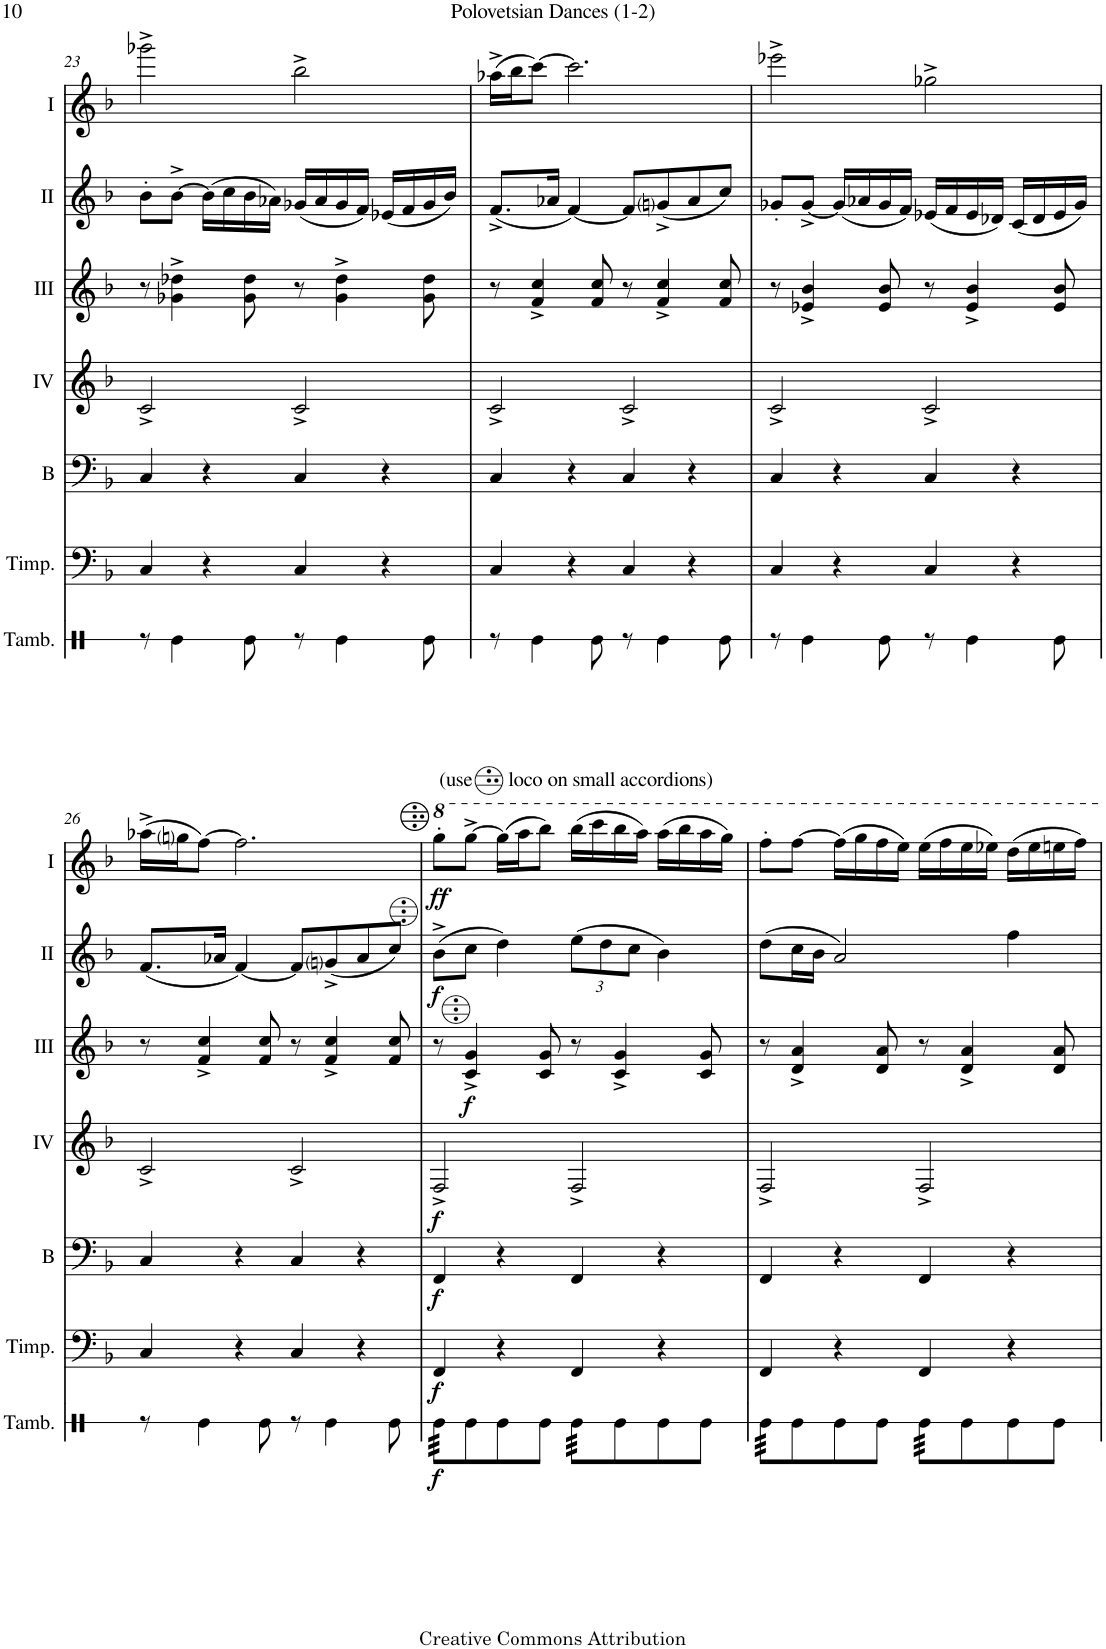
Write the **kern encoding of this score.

**kern	**dynam	**kern	**dynam	**kern	**dynam	**kern	**dynam	**kern	**dynam	**kern	**dynam
*part6	*part6	*part5	*part5	*part4	*part4	*part3	*part3	*part2	*part2	*part1	*part1
*staff6	*staff6	*staff5	*staff5	*staff4	*staff4	*staff3	*staff3	*staff2	*staff2	*staff1	*staff1
*I"Timpani	*	*I"Bass	*	*I"Acc. 4	*	*I"Acc. 3	*	*I"Acc. 2	*	*I"Acc. 1	*
*I'Timp.	*	*I'B	*	*	*	*	*	*	*	*	*
!!LO:PB:g=z
*clefF4	*	*clefF4	*	*clefG2	*	*clefG2	*	*clefG2	*	*clefG2	*
*	*	*Trd7c12	*	*Trd7c12	*	*	*	*	*	*	*
*k[b-]	*	*k[b-]	*	*k[b-]	*	*k[b-]	*	*k[b-]	*	*k[b-]	*
*M4/4	*	*M4/4	*	*M4/4	*	*M4/4	*	*M4/4	*	*M4/4	*
=23	=23	=23	=23	=23	=23	=23	=23	=23	=23	=23	=23
4C/	.	4C/	.	2c^/	.	8r	.	8b-'\L	.	2gg-X^\	.
.	.	.	.	.	.	4G-X\^ 4d-X\^	.	[8b-^\J	.	.	.
4r	.	4r	.	.	.	.	.	(16b-\LL]	.	.	.
.	.	.	.	.	.	.	.	16cc\	.	.	.
.	.	.	.	.	.	8G-\ 8d-\	.	16b-\	.	.	.
.	.	.	.	.	.	.	.	16a-X\JJ)	.	.	.
4C/	.	4C/	.	2c^/	.	8r	.	(16g-X/LL	.	2b-^\	.
.	.	.	.	.	.	.	.	16a-/	.	.	.
.	.	.	.	.	.	4G-\^ 4d-\^	.	16g-/	.	.	.
.	.	.	.	.	.	.	.	16f/JJ)	.	.	.
4r	.	4r	.	.	.	.	.	(16e-X/LL	.	.	.
.	.	.	.	.	.	.	.	16f/	.	.	.
.	.	.	.	.	.	8G-\ 8d-\	.	16g-/	.	.	.
.	.	.	.	.	.	.	.	16b-/JJ)	.	.	.
=24	=24	=24	=24	=24	=24	=24	=24	=24	=24	=24	=24
4C/	.	4C/	.	2c^/	.	8r	.	(8.f^/L	.	(16a-X^\LL	.
.	.	.	.	.	.	.	.	.	.	16b-\J	.
.	.	.	.	.	.	4F/^ 4c/^	.	.	.	[8cc\J)	.
.	.	.	.	.	.	.	.	16a-X/Jk	.	.	.
4r	.	4r	.	.	.	.	.	[4f/)	.	2.cc\]	.
.	.	.	.	.	.	8F/ 8c/	.	.	.	.	.
4C/	.	4C/	.	2c^/	.	8r	.	8f/L]	.	.	.
.	.	.	.	.	.	4F/^ 4c/^	.	(8gni^/	.	.	.
4r	.	4r	.	.	.	.	.	8a-/	.	.	.
.	.	.	.	.	.	8F/ 8c/	.	8cc/J)	.	.	.
=25	=25	=25	=25	=25	=25	=25	=25	=25	=25	=25	=25
4C/	.	4C/	.	2c^/	.	8r	.	8g-X'/L	.	2ee-X^\	.
.	.	.	.	.	.	4E-X/^ 4B-/^	.	[8g-^/J	.	.	.
4r	.	4r	.	.	.	.	.	(16g-/LL]	.	.	.
.	.	.	.	.	.	.	.	16a-X/	.	.	.
.	.	.	.	.	.	8E-/ 8B-/	.	16g-/	.	.	.
.	.	.	.	.	.	.	.	16f/JJ)	.	.	.
4C/	.	4C/	.	2c^/	.	8r	.	(16e-X/LL	.	2g-X^\	.
.	.	.	.	.	.	.	.	16f/	.	.	.
.	.	.	.	.	.	4E-/^ 4B-/^	.	16e-/	.	.	.
.	.	.	.	.	.	.	.	16d-X/JJ)	.	.	.
4r	.	4r	.	.	.	.	.	(16c/LL	.	.	.
.	.	.	.	.	.	.	.	16d-/	.	.	.
.	.	.	.	.	.	8E-/ 8B-/	.	16e-/	.	.	.
.	.	.	.	.	.	.	.	16g-/JJ)	.	.	.
!!LO:LB:g=z
=26	=26	=26	=26	=26	=26	=26	=26	=26	=26	=26	=26
4C/	.	4C/	.	2c^/	.	8r	.	(8.f/L	.	(16a-X^\LL	.
.	.	.	.	.	.	.	.	.	.	16gni\J	.
.	.	.	.	.	.	4F/^ 4c/^	.	.	.	[8f\J)	.
.	.	.	.	.	.	.	.	16a-X/Jk	.	.	.
4r	.	4r	.	.	.	.	.	[4f/)	.	2.f\]	.
.	.	.	.	.	.	8F/ 8c/	.	.	.	.	.
4C/	.	4C/	.	2c^/	.	8r	.	8f/L]	.	.	.
.	.	.	.	.	.	4F/^ 4c/^	.	(8gni^/	.	.	.
4r	.	4r	.	.	.	.	.	8a-/	.	.	.
.	.	.	.	.	.	8F/ 8c/	.	8cc/J)	.	.	.
=27	=27	=27	=27	=27	=27	=27	=27	=27	=27	=27	=27
!	!	!	!	!	!	!	!	!	!	!LO:TX:a:t=(use       loco on small accordions)	!
!	!LO:DY:b	!	!LO:DY:b	!	!LO:DY:b	!	!	!	!LO:DY:b	!	!LO:DY:b
4FF/	f	4FF/	f	2F^/	f	8r	.	(8B-^\L	f	8ggg'\L	ff
!	!	!	!	!	!	!	!LO:DY:b	!	!	!	!
.	.	.	.	.	.	4C/^ 4G/^	f	8c\J	.	[8ggg^\J	.
4r	.	4r	.	.	.	.	.	4d\)	.	(16ggg\LL]	.
.	.	.	.	.	.	.	.	.	.	16aaa\J	.
.	.	.	.	.	.	8C/ 8G/	.	.	.	8bbb-\J)	.
*	*	*	*	*	*	*	*	*Xbrackettup	*	*	*
4FF/	.	4FF/	.	2F^/	.	8r	.	(12e\L	.	(16bbb-\LL	.
.	.	.	.	.	.	.	.	.	.	16cccc\	.
.	.	.	.	.	.	.	.	12d\	.	.	.
.	.	.	.	.	.	4C/^ 4G/^	.	.	.	16bbb-\	.
.	.	.	.	.	.	.	.	12c\J	.	.	.
.	.	.	.	.	.	.	.	.	.	16aaa\JJ)	.
4r	.	4r	.	.	.	.	.	4B-\)	.	(16aaa\LL	.
.	.	.	.	.	.	.	.	.	.	16bbb-\	.
.	.	.	.	.	.	8C/ 8G/	.	.	.	16aaa\	.
.	.	.	.	.	.	.	.	.	.	16ggg\JJ)	.
=28	=28	=28	=28	=28	=28	=28	=28	=28	=28	=28	=28
4FF/	.	4FF/	.	2F^/	.	8r	.	(8d\L	.	8fff'\L	.
.	.	.	.	.	.	4D/^ 4A/^	.	16c\L	.	[8fff\J	.
.	.	.	.	.	.	.	.	16B-\JJ	.	.	.
4r	.	4r	.	.	.	.	.	2A/)	.	(16fff\LL]	.
.	.	.	.	.	.	.	.	.	.	16ggg\	.
.	.	.	.	.	.	8D/ 8A/	.	.	.	16fff\	.
.	.	.	.	.	.	.	.	.	.	16eee\JJ)	.
4FF/	.	4FF/	.	2F^/	.	8r	.	.	.	(16eee\LL	.
.	.	.	.	.	.	.	.	.	.	16fff\	.
.	.	.	.	.	.	4D/^ 4A/^	.	.	.	16eee\	.
.	.	.	.	.	.	.	.	.	.	16eee-X\JJ)	.
4r	.	4r	.	.	.	.	.	4f\	.	(16ddd\LL	.
.	.	.	.	.	.	.	.	.	.	16eee-\	.
.	.	.	.	.	.	8D/ 8A/	.	.	.	16eeen\	.
.	.	.	.	.	.	.	.	.	.	16fff\JJ)	.
=	=	=	=	=	=	=	=	=	=	=	=
*-	*-	*-	*-	*-	*-	*-	*-	*-	*-	*-	*-
